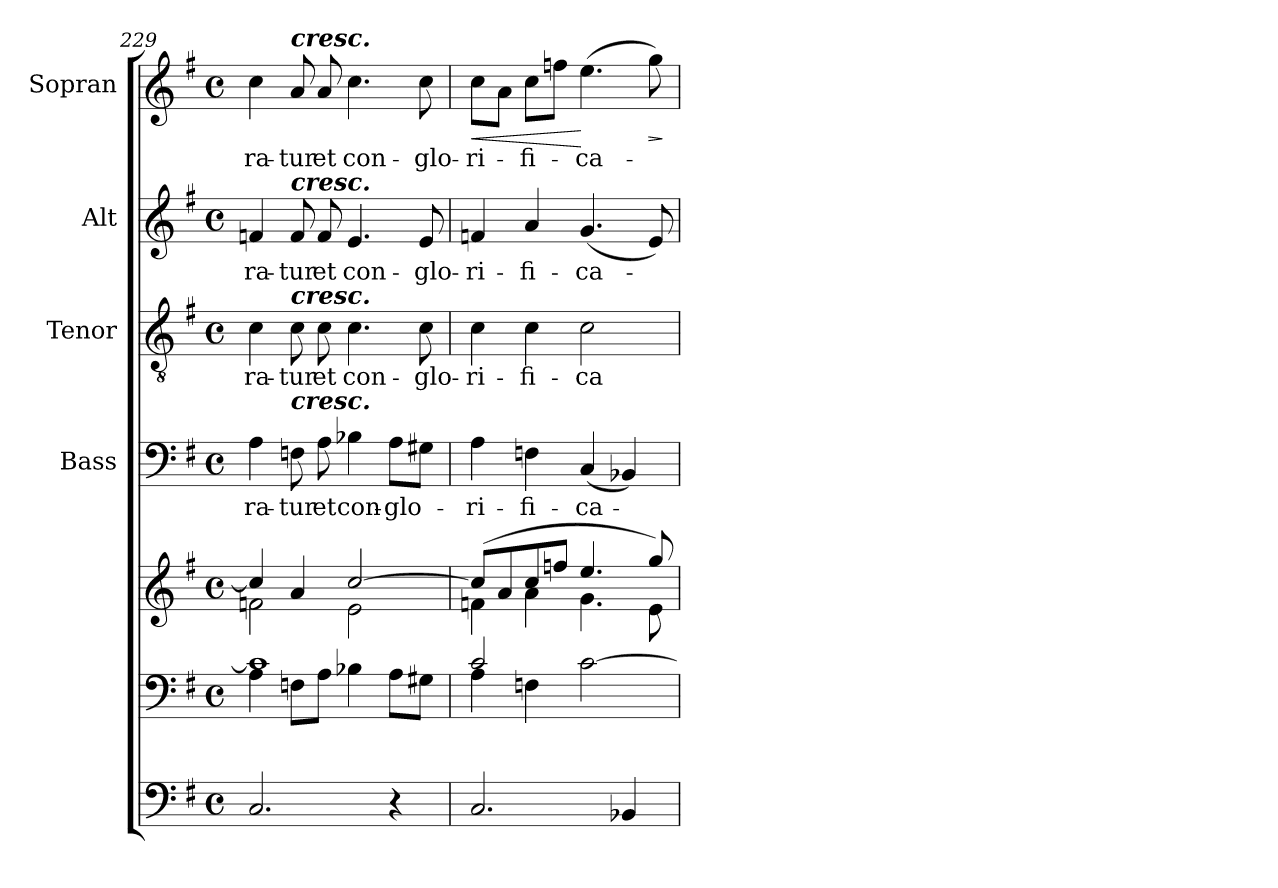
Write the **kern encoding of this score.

**kern	**kern	**kern	**kern	**text	**kern	**text	**kern	**text	**kern	**text	**dynam
*part6	*part5	*part5	*part4	*part4	*part3	*part3	*part2	*part2	*part1	*part1	*part1
*staff7	*staff6	*staff5	*staff4	*staff4	*staff3	*staff3	*staff2	*staff2	*staff1	*staff1	*staff1
*	*	*	*I"Bass	*	*I"Tenor	*	*I"Alt	*	*I"Sopran	*	*
*	*	*	*I'B.	*	*I'T.	*	*I'A.	*	*I'S.	*	*
*clefF4	*clefF4	*clefG2	*clefF4	*	*clefGv2	*	*clefG2	*	*clefG2	*	*
*ITrd7c12	*	*	*	*	*	*	*	*	*	*	*
*k[f#]	*k[f#]	*k[f#]	*k[f#]	*	*k[f#]	*	*k[f#]	*	*k[f#]	*	*
*G:	*G:	*G:	*G:	*	*G:	*	*G:	*	*G:	*	*
*M4/4	*M4/4	*M4/4	*M4/4	*	*M4/4	*	*M4/4	*	*M4/4	*	*
*met(c)	*met(c)	*met(c)	*met(c)	*	*met(c)	*	*met(c)	*	*met(c)	*	*
=229	=229	=229	=229	=229	=229	=229	=229	=229	=229	=229	=229
*	*^	*^	*	*	*	*	*	*	*	*	*
!	!	!	!	!	!	!LO:LY:b	!	!LO:LY:b	!	!LO:LY:b	!	!LO:LY:b	!
2.CC/	1c]	4A\	4cc/]	2fn\	4A\	-ra-	4c\	-ra-	4fn/	-ra-	4cc\	-ra-	.
!	!	!	!	!	!	!	!	!	!	!	!LO:TX:a:Bi:t=cresc.	!	!
!	!	!	!	!	!	!	!	!	!LO:TX:a:Bi:t=cresc.	!	!	!	!
!	!	!	!	!	!	!	!LO:TX:a:Bi:t=cresc.	!	!	!	!	!	!
!	!	!	!	!	!LO:TX:a:Bi:t=cresc.	!	!	!	!	!	!	!	!
!	!	!	!	!	!	!LO:LY:b	!	!LO:LY:b	!	!LO:LY:b	!	!LO:LY:b	!
.	.	8Fn\L	4a/	.	8Fn\	-tur	8c\	-tur	8f/	-tur	8a/	-tur	.
!	!	!	!	!	!	!LO:LY:b	!	!LO:LY:b	!	!LO:LY:b	!	!LO:LY:b	!
.	.	8A\J	.	.	8A\	et	8c\	et	8f/	et	8a/	et	.
!	!	!	!	!	!	!LO:LY:b	!	!LO:LY:b	!	!LO:LY:b	!	!LO:LY:b	!
.	.	4B-X\	[>2cc/	2e\	4B-X\	con-	4.c\	con-	4.e/	con-	4.cc\	con-	.
!	!	!	!	!	!	!LO:LY:b	!	!	!	!	!	!	!
4r	.	8A\L	.	.	8A\L	-glo-	.	.	.	.	.	.	.
!	!	!	!	!	!	!	!	!LO:LY:b	!	!LO:LY:b	!	!LO:LY:b	!
.	.	8G#X\J	.	.	8G#X\J	.	8c\	-glo-	8e/	-glo-	8cc\	-glo-	.
=230	=230	=230	=230	=230	=230	=230	=230	=230	=230	=230	=230	=230	=230
!	!	!	!	!	!	!LO:LY:b	!	!LO:LY:b	!	!LO:LY:b	!	!LO:LY:b	!LO:HP:b
2.CC/	2c/	4A\	(>8cc/L]	4fn\	4A\	-ri-	4c\	-ri-	4fn/	-ri-	8cc\L	-ri-	<
.	.	.	8a/	.	.	.	.	.	.	.	8a\J	.	.
!	!	!	!	!	!	!LO:LY:b	!	!LO:LY:b	!	!LO:LY:b	!	!LO:LY:b	!
.	.	4Fn\	8cc/	4a\	4Fn\	-fi-	4c\	-fi-	4a/	-fi-	8cc\L	-fi-	.
.	.	.	8ffn/J	.	.	.	.	.	.	.	8ffn\J	.	.
!	!	!	!	!	!	!LO:LY:b	!	!LO:LY:b	!	!LO:LY:b	!	!LO:LY:b	!
.	[>2c\	2ryy	4.ee/	4.g\	(<4C/	-ca-	2c\	-ca-	(<4.g/	-ca-	(>4.ee\	-ca-	[
4BBB-X/	.	.	.	.	4BB-X/)	.	.	.	.	.	.	.	.
!	!	!	!	!	!	!	!	!	!	!	!	!	!LO:HP:b
.	.	.	8gg/)	8e\	.	.	.	.	8e/)	.	8gg\)	.	>
*	*v	*v	*	*	*	*	*	*	*	*	*	*	*
*	*	*v	*v	*	*	*	*	*	*	*	*	*
.	.	.	.	.	.	.	.	.	.	.	]
=	=	=	=	=	=	=	=	=	=	=	=
*-	*-	*-	*-	*-	*-	*-	*-	*-	*-	*-	*-
